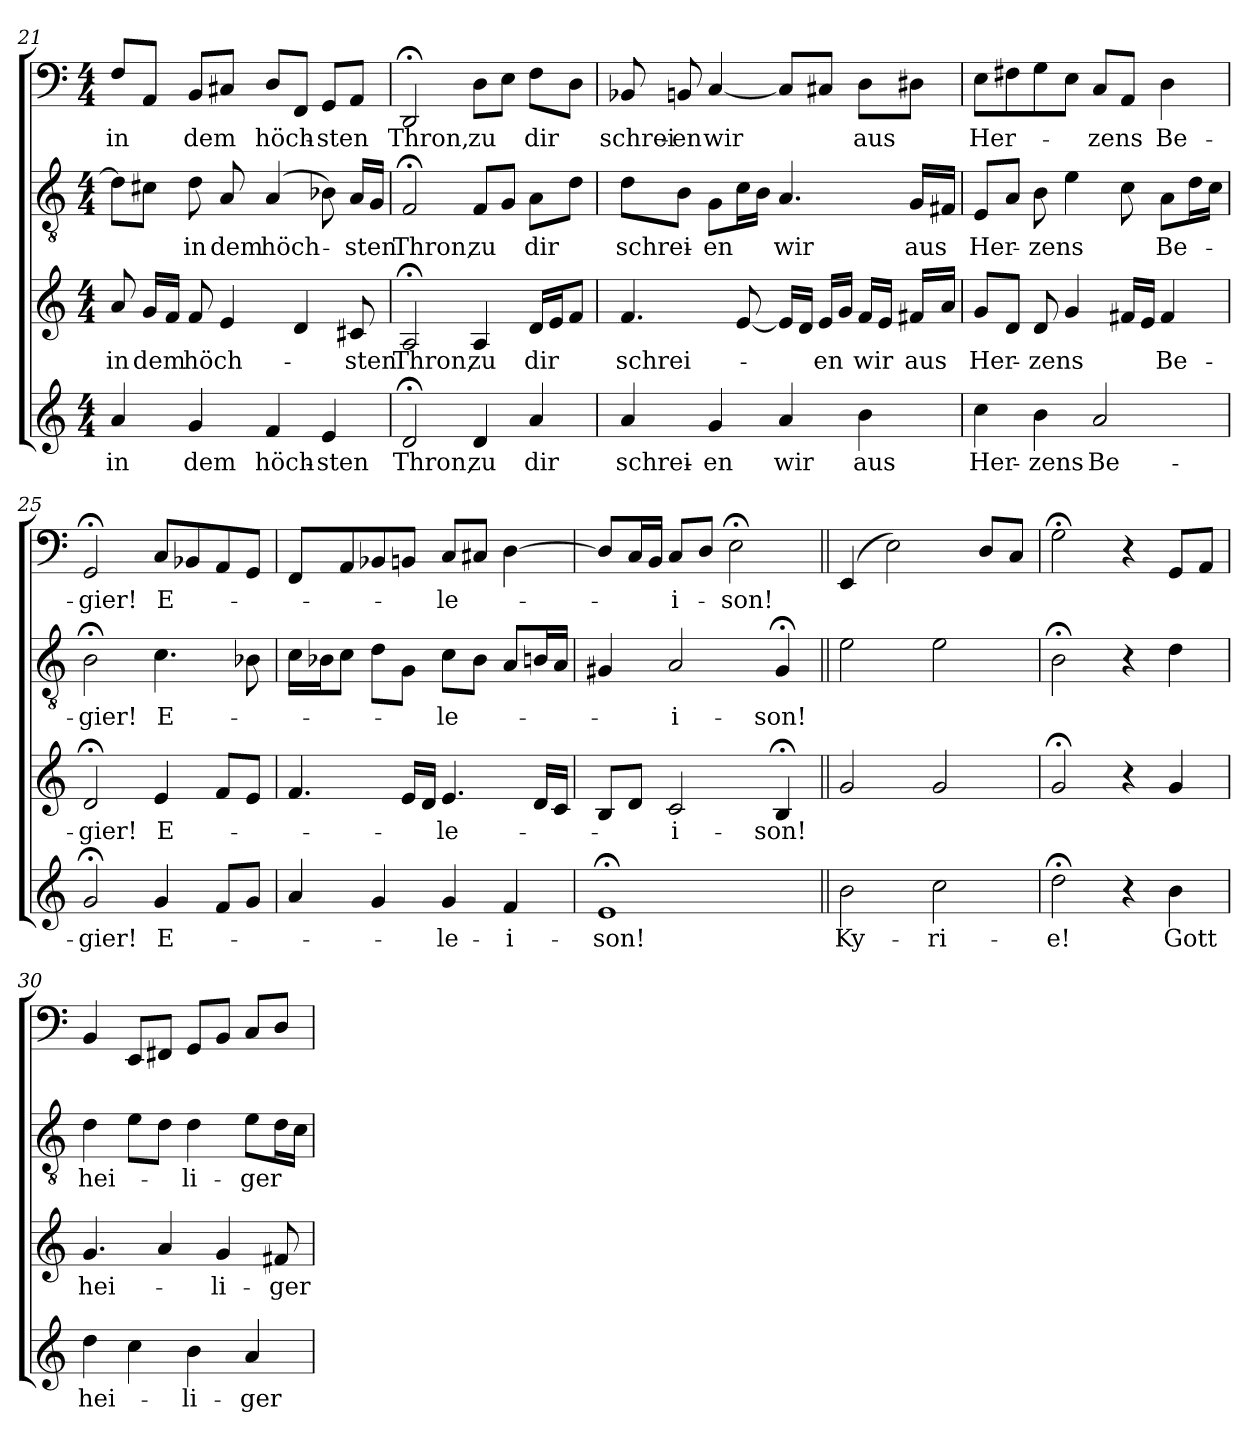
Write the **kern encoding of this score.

**kern	**text	**kern	**text	**kern	**text	**kern	**text
*part4	*part4	*part3	*part3	*part2	*part2	*part1	*part1
*staff4	*staff4	*staff3	*staff3	*staff2	*staff2	*staff1	*staff1
*clefG2	*	*clefG2	*	*clefGv2	*	*clefF4	*
*k[]	*	*k[]	*	*k[]	*	*k[]	*
*C:	*	*C:	*	*C:	*	*C:	*
*M4/4	*	*M4/4	*	*M4/4	*	*M4/4	*
=21	=21	=21	=21	=21	=21	=21	=21
4a/	in	8a/	in	8d\L]	.	8F/L	in
.	.	16g/LL	dem	8c#X\J	.	8AA/J	.
.	.	16f/JJ	.	.	.	.	.
4g/	dem	8f/	höch-	8d\	in	8BB/L	dem
.	.	4e/	.	8A/	dem	8C#X/J	.
4f/	höch-	.	.	(4A/	höch-	8D/L	höch-
.	.	4d/	.	.	.	8FF/J	.
4e/	-sten	.	.	8B-X\)	.	8GG/L	-sten
.	.	8c#X/	-sten	16A/LL	-sten	8AA/J	.
.	.	.	.	16G/JJ	.	.	.
=22	=22	=22	=22	=22	=22	=22	=22
2d;</	Thron,	2A;</	Thron,	2F;</	Thron,	2DD;</	Thron,
4d/	zu	4A/	zu	8F/L	zu	8D\L	zu
.	.	.	.	8G/J	.	8E\J	.
4a/	dir	16d/LL	dir	8A\L	dir	8F\L	dir
.	.	16e/J	.	.	.	.	.
.	.	8f/J	.	8d\J	.	8D\J	.
=23	=23	=23	=23	=23	=23	=23	=23
4a/	schrei-	4.f/	schrei-	8d\L	schrei-	8BB-X/	schrei-
.	.	.	.	8B\J	.	8BBn/	-en
4g/	-en	.	.	8G\L	-en	[4C/	wir
.	.	[8e/	.	16c\L	.	.	.
.	.	.	.	16B\JJ	.	.	.
4a/	wir	16e/LL]	.	4.A/	wir	8C/L]	.
.	.	16d/JJ	.	.	.	.	.
.	.	16e/LL	-en	.	.	8C#X/J	.
.	.	16g/JJ	.	.	.	.	.
4b\	aus	16f/LL	wir	.	.	8D\L	aus
.	.	16e/JJ	.	.	.	.	.
.	.	16f#X/LL	aus	16G/LL	aus	8D#X\J	.
.	.	16a/JJ	.	16F#X/JJ	.	.	.
=24	=24	=24	=24	=24	=24	=24	=24
4cc\	Her-	8g/L	Her-	8E/L	Her-	8E\L	Her-
.	.	8d/J	.	8A/J	.	8F#X\	.
4b\	-zens	8d/	-zens	8B\	-zens	8G\	.
.	.	4g/	.	4e\	.	8E\J	.
2a/	Be-	.	.	.	.	8C/L	-zens
.	.	16f#X/LL	.	8c\	.	8AA/J	.
.	.	16e/JJ	.	.	.	.	.
.	.	4f#/	Be-	8A\L	Be-	4D\	Be-
.	.	.	.	16d\L	.	.	.
.	.	.	.	16c\JJ	.	.	.
=25	=25	=25	=25	=25	=25	=25	=25
2g;</	-gier!	2d;</	-gier!	2B;<\	-gier!	2GG;</	-gier!
4g/	E-	4e/	E-	4.c\	E-	8C/L	E-
.	.	.	.	.	.	8BB-X/	.
8f/L	.	8f/L	.	.	.	8AA/	.
8g/J	.	8e/J	.	8B-X\	.	8GG/J	.
=26	=26	=26	=26	=26	=26	=26	=26
4a/	.	4.f/	.	16c\LL	.	8FF/L	.
.	.	.	.	16B-X\J	.	.	.
.	.	.	.	8c\J	.	8AA/	.
4g/	.	.	.	8d\L	.	8BB-X/	.
.	.	16e/LL	.	8G\J	.	8BBn/J	.
.	.	16d/JJ	.	.	.	.	.
4g/	-le-	4.e/	-le-	8c\L	-le-	8C/L	-le-
.	.	.	.	8B-\J	.	8C#X/J	.
4f/	-i-	.	.	8A/L	.	[4D\	.
.	.	16d/LL	.	16Bn/L	.	.	.
.	.	16c/JJ	.	16A/JJ	.	.	.
=27	=27	=27	=27	=27	=27	=27	=27
1e;</	-son!	8B/L	.	4G#X/	.	8D/L]	.
.	.	8d/J	.	.	.	16C/L	.
.	.	.	.	.	.	16BB/JJ	.
.	.	2c/	-i-	2A/	-i-	8C/L	-i-
.	.	.	.	.	.	8D/J	.
.	.	.	.	.	.	2E;<\	-son!
.	.	4B;</	-son!	4G#;</	-son!	.	.
=28||	=28||	=28||	=28||	=28||	=28||	=28||	=28||
2b\	Ky-	2g/	.	2e\	.	(4EE/	.
.	.	.	.	.	.	2E\)	.
2cc\	-ri-	2g/	.	2e\	.	.	.
.	.	.	.	.	.	8D/L	.
.	.	.	.	.	.	8C/J	.
=29	=29	=29	=29	=29	=29	=29	=29
2dd;<\	-e!	2g;</	.	2B;<\	.	2G;<\	.
4r	.	4r	.	4r	.	4r	.
4b\	Gott	4g/	.	4d\	.	8GG/L	.
.	.	.	.	.	.	8AA/J	.
=30	=30	=30	=30	=30	=30	=30	=30
4dd\	hei-	4.g/	hei-	4d\	hei-	4BB/	.
4cc\	.	.	.	8e\L	.	8EE/L	.
.	.	4a/	.	8d\J	.	8FF#X/J	.
4b\	-li-	.	.	4d\	-li-	8GG/L	.
.	.	4g/	-li-	.	.	8BB/J	.
4a/	-ger	.	.	8e\L	-ger	8C/L	.
.	.	8f#X/	-ger	16d\L	.	8D/J	.
.	.	.	.	16c\JJ	.	.	.
=	=	=	=	=	=	=	=
*-	*-	*-	*-	*-	*-	*-	*-
